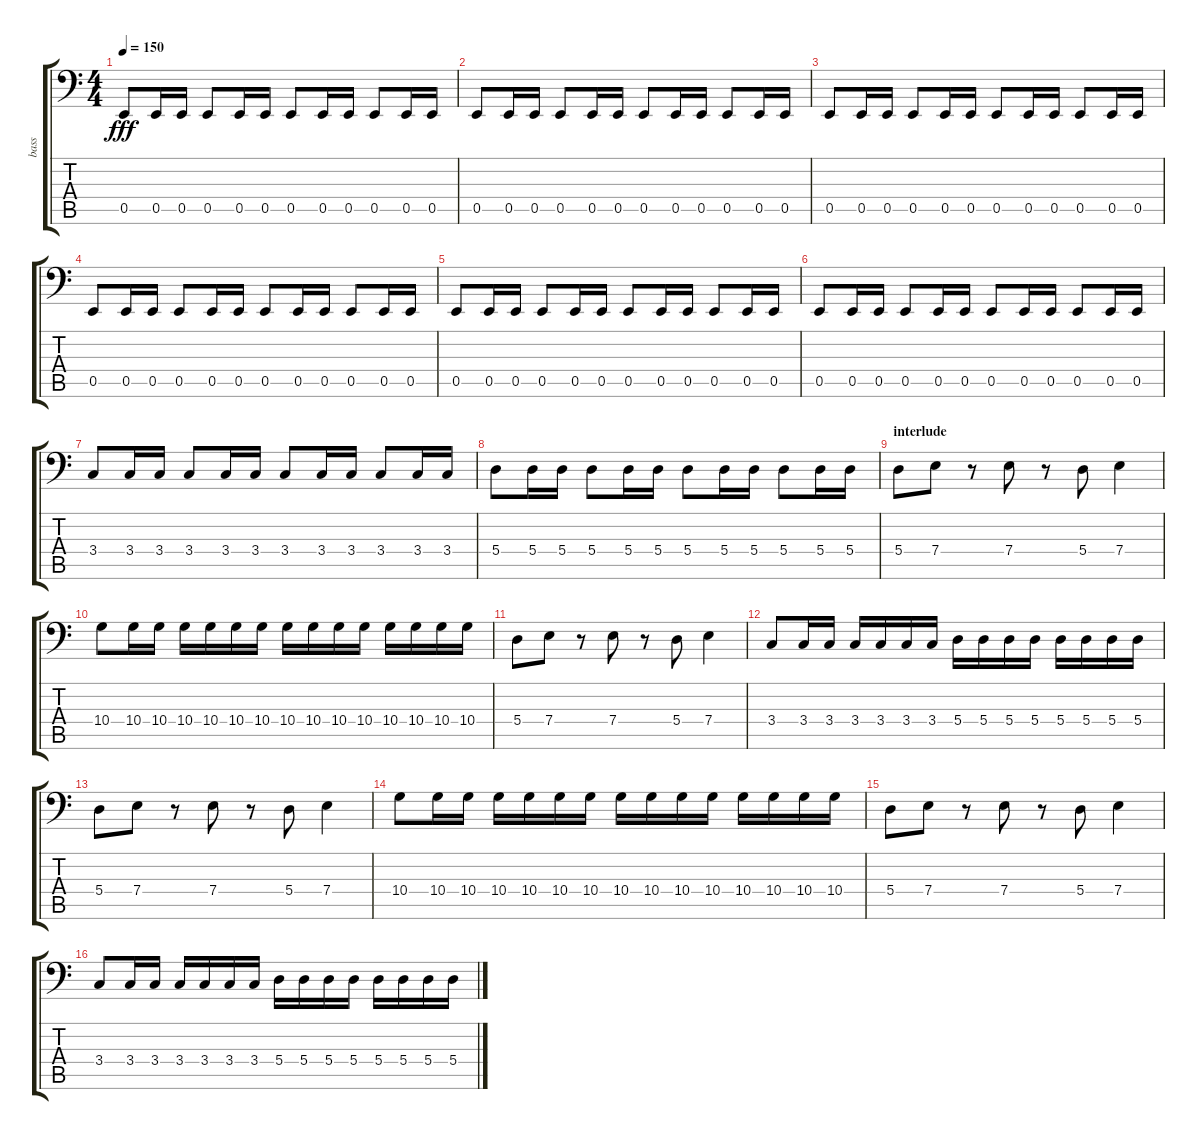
\track ("bass" "bass") {instrument electricbassfinger}
\staff {score tabs}
\tuning (C3 G2 D2 A1 E1 B0) {hide}
\ts (4 4)
\tempo 150
\clef f4
\ks c
0.5.8{dy fff} 0.5.16 0.5.16 0.5.8 0.5.16 0.5.16 0.5.8 0.5.16 0.5.16 0.5.8 0.5.16 0.5.16 |
0.5.8 0.5.16 0.5.16 0.5.8 0.5.16 0.5.16 0.5.8 0.5.16 0.5.16 0.5.8 0.5.16 0.5.16 |
0.5.8 0.5.16 0.5.16 0.5.8 0.5.16 0.5.16 0.5.8 0.5.16 0.5.16 0.5.8 0.5.16 0.5.16 |
0.5.8 0.5.16 0.5.16 0.5.8 0.5.16 0.5.16 0.5.8 0.5.16 0.5.16 0.5.8 0.5.16 0.5.16 |
0.5.8 0.5.16 0.5.16 0.5.8 0.5.16 0.5.16 0.5.8 0.5.16 0.5.16 0.5.8 0.5.16 0.5.16 |
0.5.8 0.5.16 0.5.16 0.5.8 0.5.16 0.5.16 0.5.8 0.5.16 0.5.16 0.5.8 0.5.16 0.5.16 |
3.4.8 3.4.16 3.4.16 3.4.8 3.4.16 3.4.16 3.4.8 3.4.16 3.4.16 3.4.8 3.4.16 3.4.16 |
5.4.8 5.4.16 5.4.16 5.4.8 5.4.16 5.4.16 5.4.8 5.4.16 5.4.16 5.4.8 5.4.16 5.4.16 |
\section ("" "interlude")
5.4.8 7.4.8 r.8 7.4.8 r.8 5.4.8 7.4.4 |
10.4.8 10.4.16 10.4.16 10.4.16 10.4.16 10.4.16 10.4.16 10.4.16 10.4.16 10.4.16 10.4.16 10.4.16 10.4.16 10.4.16 10.4.16 |
5.4.8 7.4.8 r.8 7.4.8 r.8 5.4.8 7.4.4 |
3.4.8 3.4.16 3.4.16 3.4.16 3.4.16 3.4.16 3.4.16 5.4.16 5.4.16 5.4.16 5.4.16 5.4.16 5.4.16 5.4.16 5.4.16 |
5.4.8 7.4.8 r.8 7.4.8 r.8 5.4.8 7.4.4 |
10.4.8 10.4.16 10.4.16 10.4.16 10.4.16 10.4.16 10.4.16 10.4.16 10.4.16 10.4.16 10.4.16 10.4.16 10.4.16 10.4.16 10.4.16 |
5.4.8 7.4.8 r.8 7.4.8 r.8 5.4.8 7.4.4 |
3.4.8 3.4.16 3.4.16 3.4.16 3.4.16 3.4.16 3.4.16 5.4.16 5.4.16 5.4.16 5.4.16 5.4.16 5.4.16 5.4.16 5.4.16
